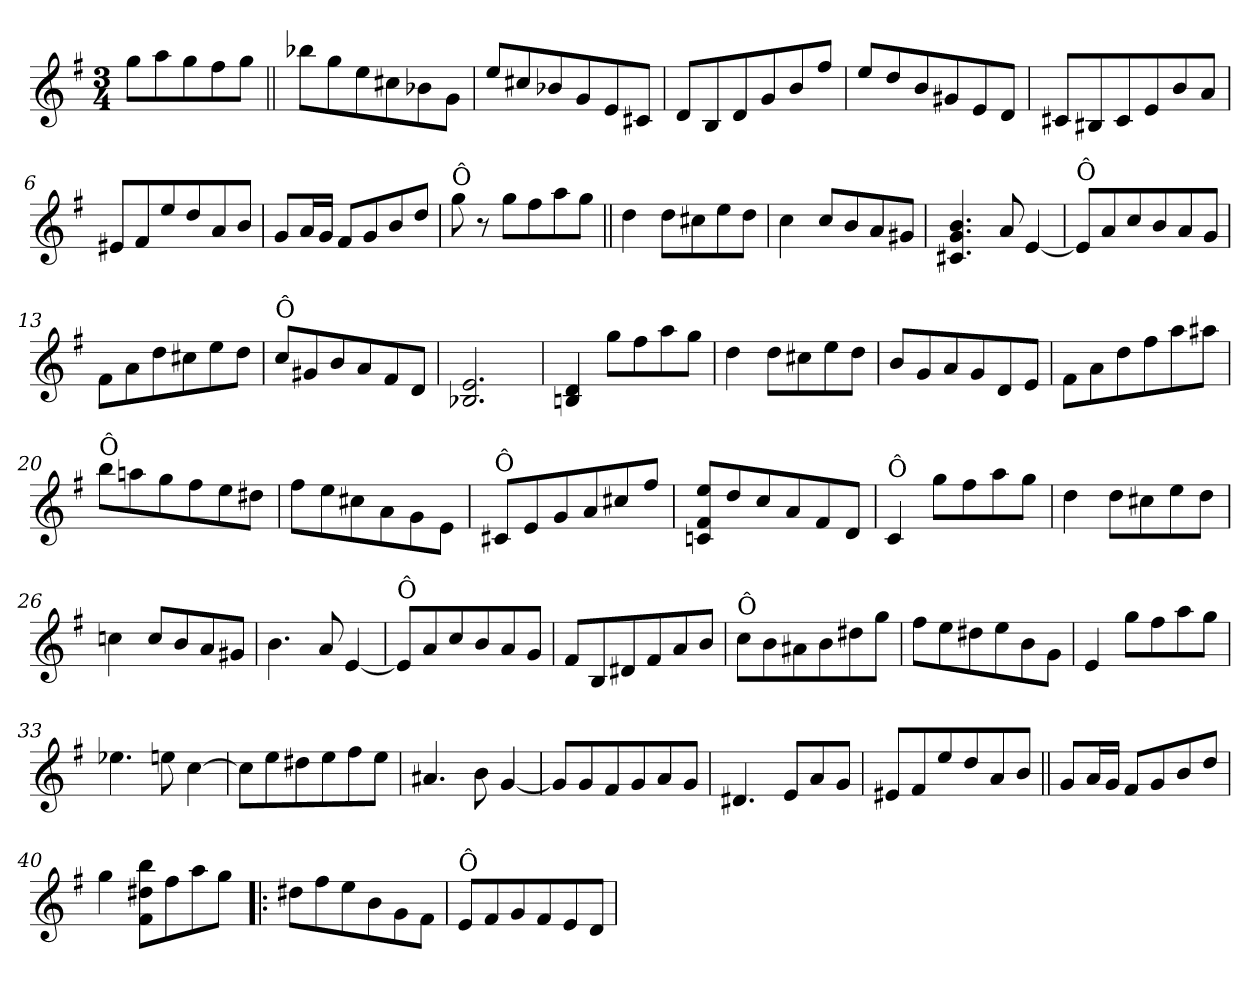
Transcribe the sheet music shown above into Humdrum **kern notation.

**kern
*part1
*staff1
*clefG2
*k[f#]
*G:
*M3/4
=
8gg\L
8aa\
8gg\
8ff#\
8gg\J
=1||
8bb-X\L
8gg\
8ee\
8cc#X\
8b-X\
8g\J
=2
8ee/L
8cc#X/
8b-X/
8g/
8e/
8c#X/J
=3
8d/L
8B/
8d/
8g/
8b/
8ff#/J
!!LO:LB:g=z
=4
8ee/L
8dd/
8b/
8g#X/
8e/
8d/J
=5
8c#X/L
8B#X/
8c#/
8e/
8b/
8a/J
=6
8e#X/L
8f#/
8ee/
8dd/
8a/
8b/J
=7
8g/L
16a/L
16g/JJ
8f#/L
8g/
8b/
8dd/J
=8
!LO:TX:a:t=Ô
8gg\
8r
8gg\L
8ff#\
8aa\
8gg\J
!!LO:LB:g=z
=9||
4dd\
8dd\L
8cc#X\
8ee\
8dd\J
=10
4cc\
8cc/L
8b/
8a/
8g#X/J
=11
4.c#X/ 4.g/ 4.b/
8a/
[4e/
=12
!LO:TX:a:t=Ô
8e/L]
8a/
8cc/
8b/
8a/
8g/J
=13
8f#\L
8a\
8dd\
8cc#X\
8ee\
8dd\J
!!LO:LB:g=z
=14
!LO:TX:a:t=Ô
8cc/L
8g#X/
8b/
8a/
8f#/
8d/J
=15
2.B-X/ 2.e/
=16
4Bn/ 4d/
8gg\L
8ff#\
8aa\
8gg\J
=17
4dd\
8dd\L
8cc#X\
8ee\
8dd\J
=18
8b/L
8g/
8a/
8g/
8d/
8e/J
!!LO:LB:g=z
=19
8f#\L
8a\
8dd\
8ff#\
8aa\
8aa#X\J
=20
!LO:TX:a:t=Ô
8bb\L
8aan\
8gg\
8ff#\
8ee\
8dd#X\J
=21
8ff#\L
8ee\
8cc#X\
8a\
8g\
8e\J
=22
!LO:TX:a:t=Ô
8c#X/L
8e/
8g/
8a/
8cc#X/
8ff#/J
=23
8cn/ 8f#/ 8ee/L
8dd/
8cc/
8a/
8f#/
8d/J
!!LO:LB:g=z
=24
!LO:TX:a:t=Ô
4c/
8gg\L
8ff#\
8aa\
8gg\J
=25
4dd\
8dd\L
8cc#X\
8ee\
8dd\J
=26
4ccn\
8cc/L
8b/
8a/
8g#X/J
=27
4.b\
8a/
[4e/
=28
!LO:TX:a:t=Ô
8e/L]
8a/
8cc/
8b/
8a/
8g/J
!!LO:LB:g=z
=29
8f#/L
8B/
8d#X/
8f#/
8a/
8b/J
=30
!LO:TX:a:t=Ô
8cc\L
8b\
8a#X\
8b\
8dd#X\
8gg\J
=31
8ff#\L
8ee\
8dd#X\
8ee\
8b\
8g\J
=32
4e/
8gg\L
8ff#\
8aa\
8gg\J
=33
4.ee-X\
8een\
[4cc\
!!LO:LB:g=z
=34
8cc\L]
8ee\
8dd#X\
8ee\
8ff#\
8ee\J
=35
4.a#X/
8b\
[4g/
=36
8g/L]
8g/
8f#/
8g/
8a/
8g/J
=37
4.d#X/
8e/L
8a/
8g/J
=38
8e#X/L
8f#/
8ee/
8dd/
8a/
8b/J
!!LO:LB:g=z
=39||
8g/L
16a/L
16g/JJ
8f#/L
8g/
8b/
8dd/J
=40
4gg\
8f#\ 8dd#X\ 8bb\L
8ff#\
8aa\
8gg\J
=41!|:
8dd#X\L
8ff#\
8ee\
8b\
8g\
8f#\J
=42
!LO:TX:a:t=Ô
8e/L
8f#/
8g/
8f#/
8e/
8d/J
=
*-
